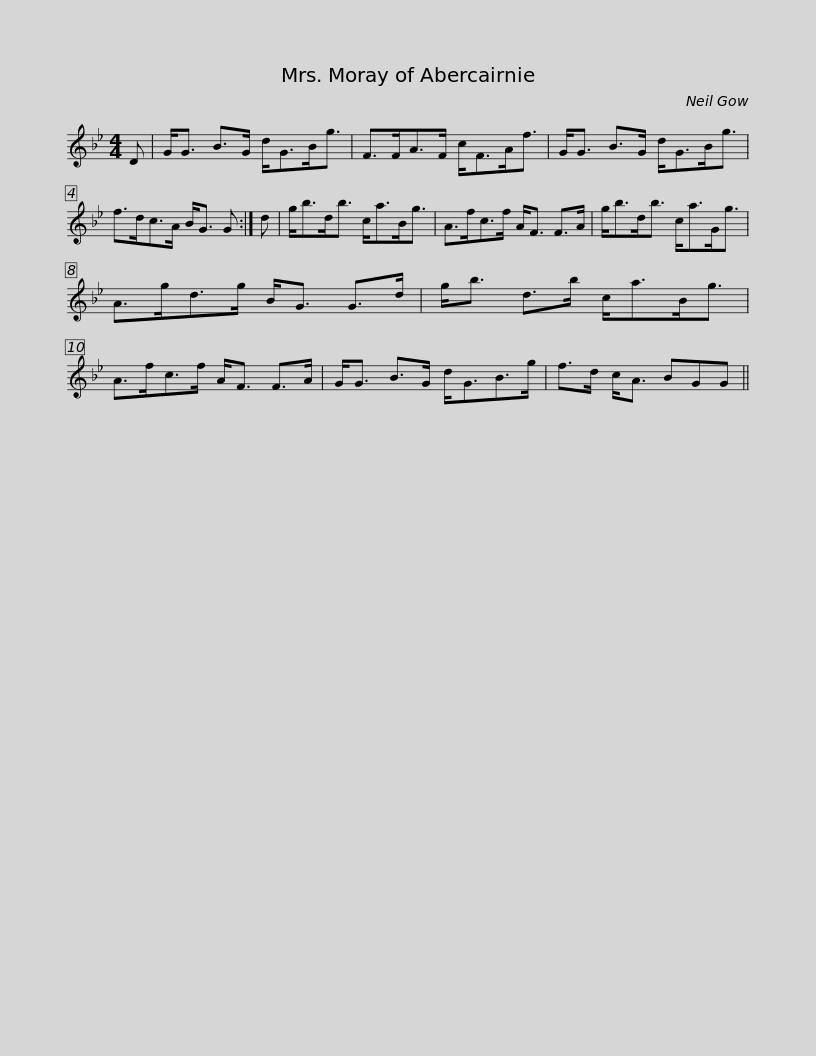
X:1
L:1/8
M:4/4
I:linebreak $
K:Gmin
V:1 treble
V:1
 D | G<G B>G d<GB<g | F>FA>F c<FA<f | G<G B>G d<GB<g | f>dc>A B<G G :| %5
 d |$ g<bd<b c<aB<g | A>fc>f A<F F>A | g<bd<b c<aG<g | A>gd>g B<G G>d |$ %10
 g<b d>b c<aB<g | A>fc>f A<F F>A | G<G B>G d<GB>g | f>d c<A BGG || %14
